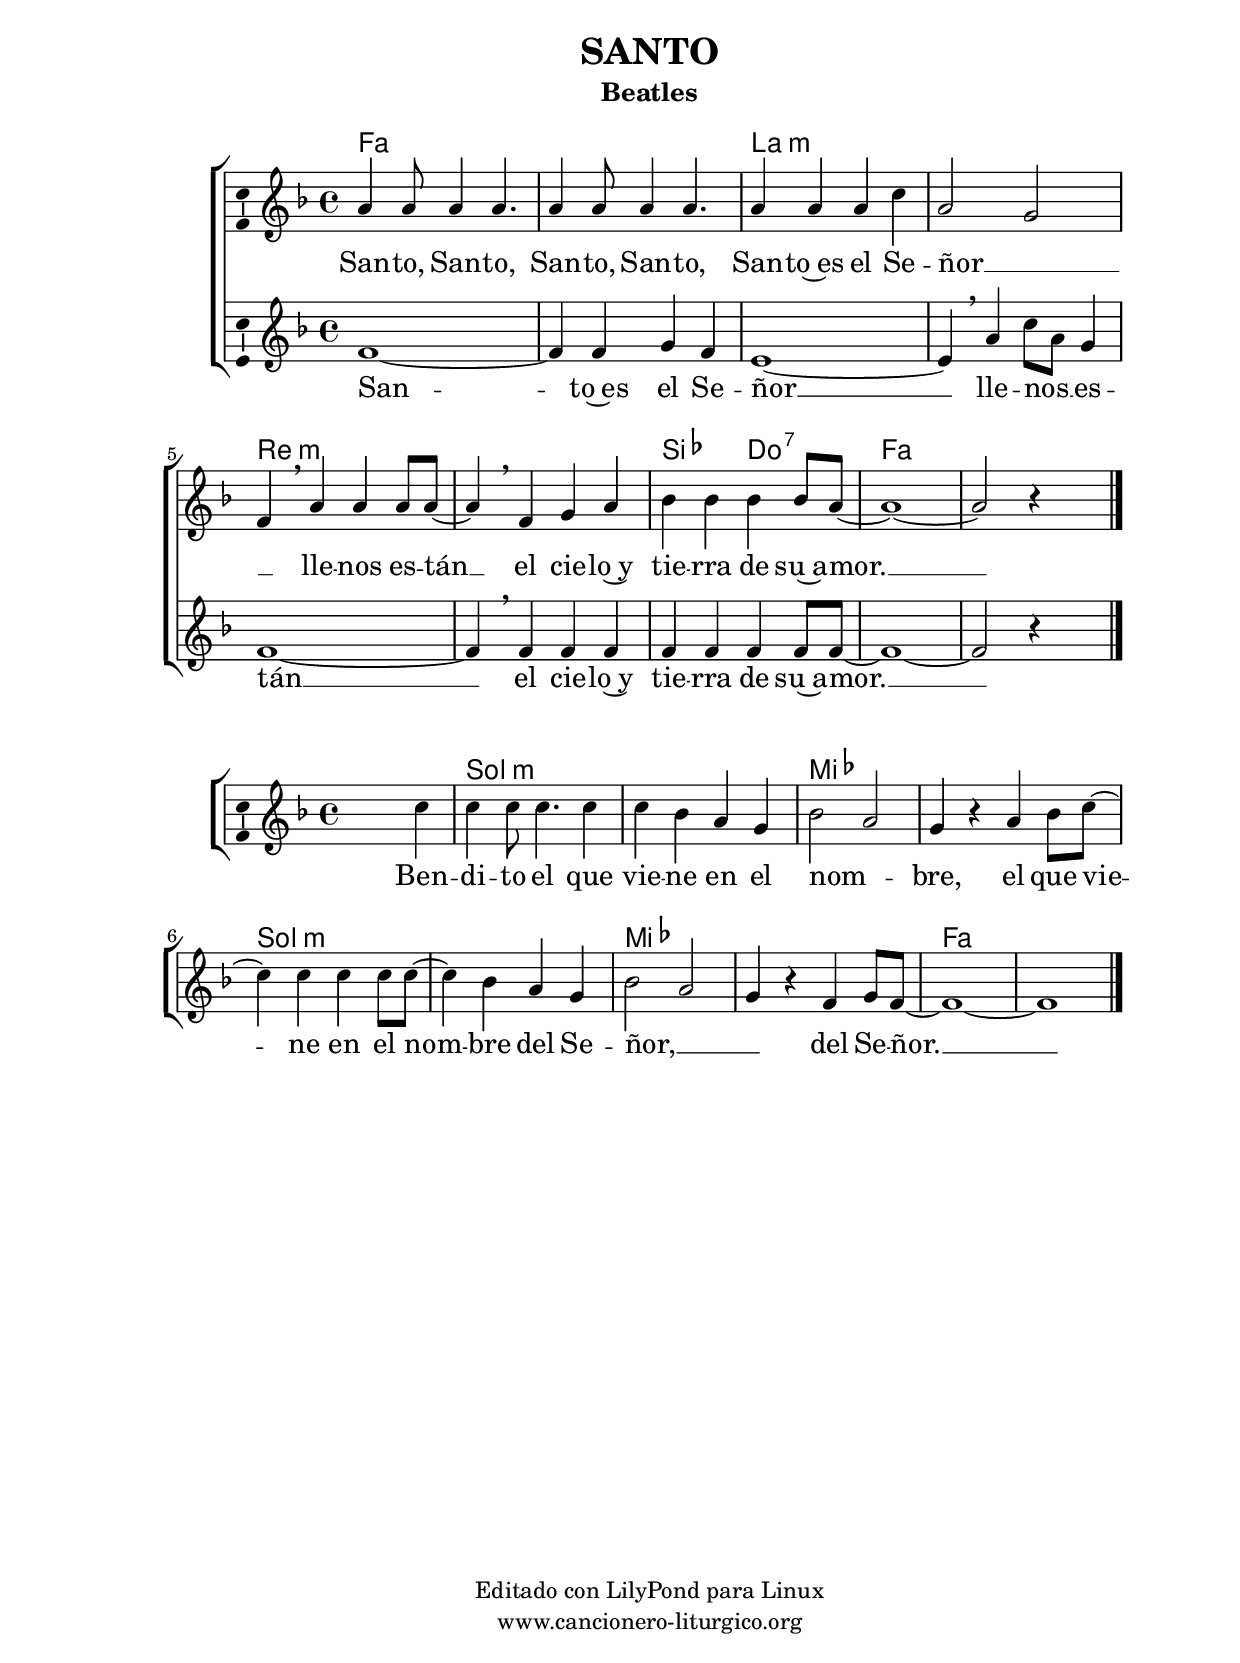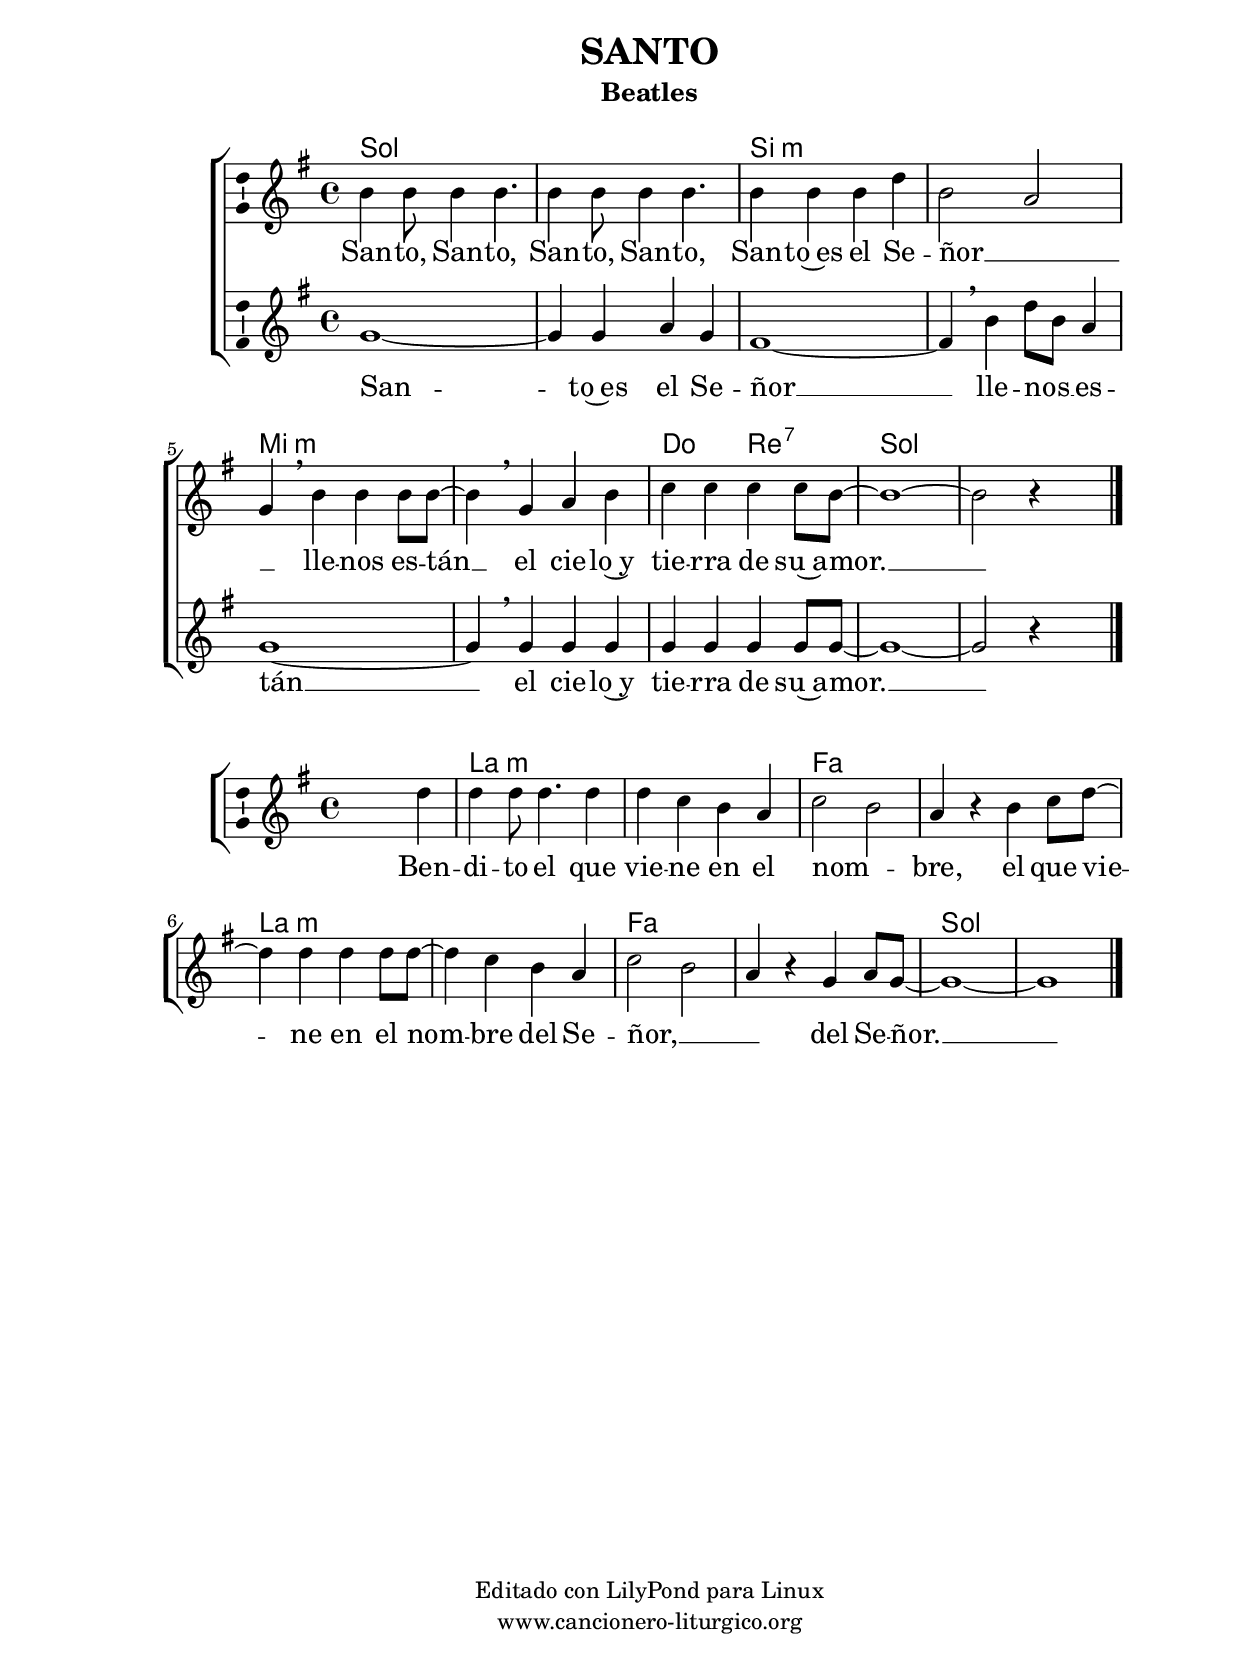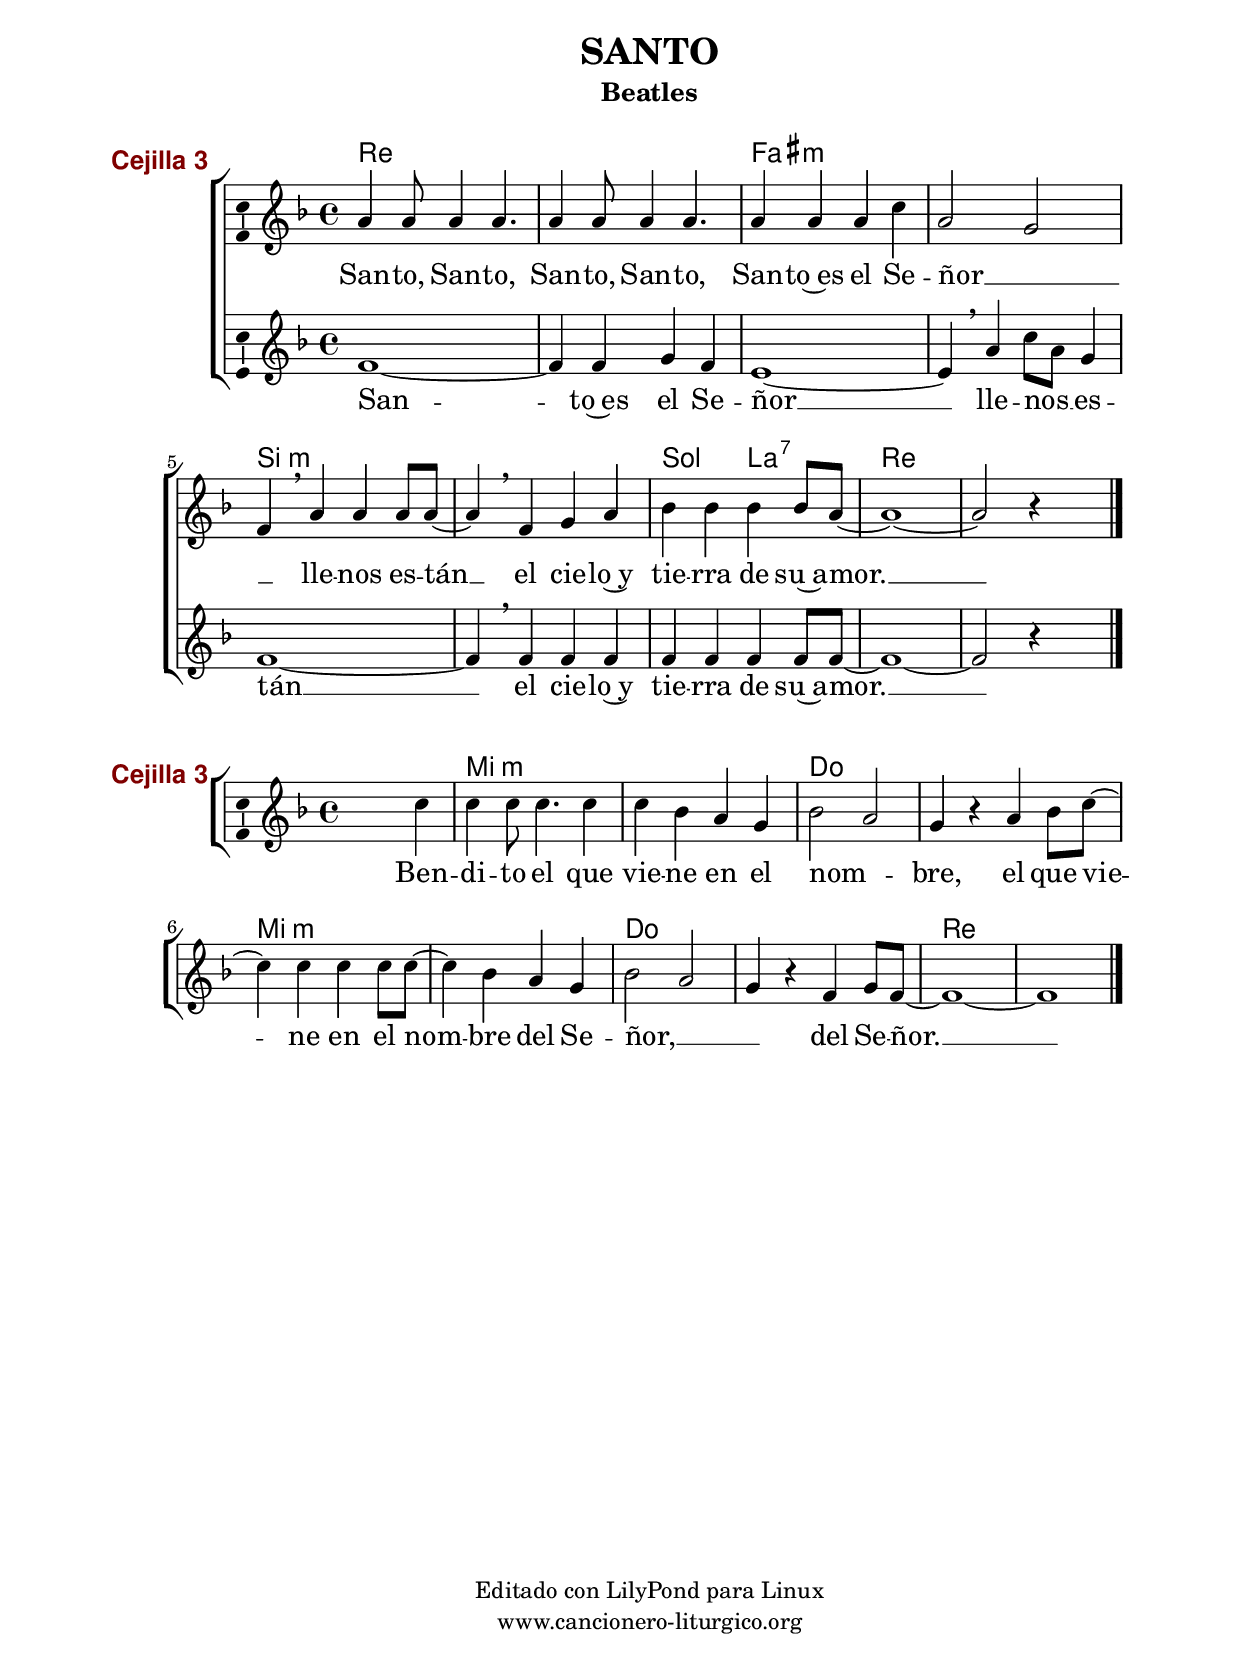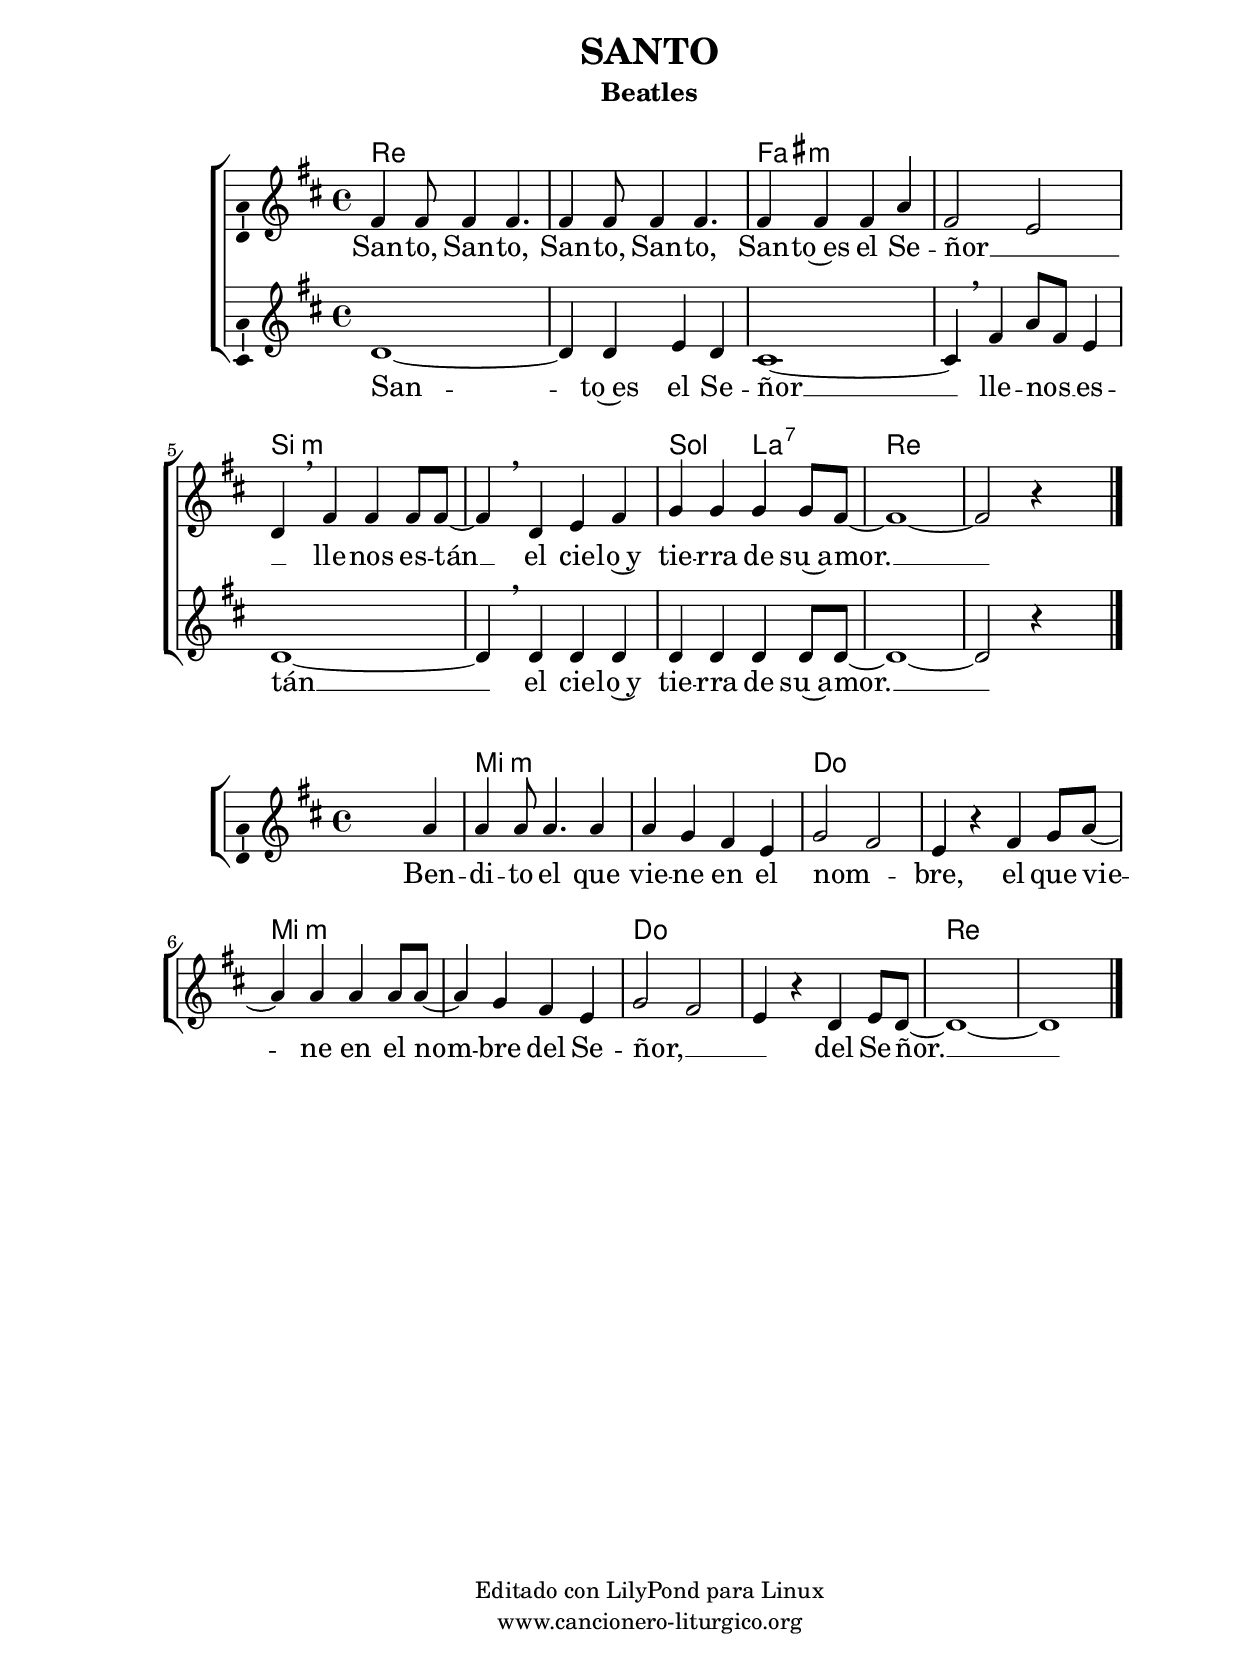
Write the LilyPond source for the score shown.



%versión de lilypond para la que se ha escrito esta partitura:
\version "2.16.0"

	%Tamaño papel
	#(set-default-paper-size "a4")
	%Tamaño partitura
	#(set-global-staff-size 20)
	%No responde al pulsar sobre una nota
	#(ly:set-option 'point-and-click #f)

%parámetros del encabezamiento:
\header {
	title = "SANTO"
	subtitle = "Beatles"
	composer = ""
	poet = ""
	meter = ""
	arranger = ""
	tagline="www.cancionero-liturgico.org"
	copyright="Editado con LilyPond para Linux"
	tiempo = ""
	usos = "Sanctus"
	letra = ""
	}

%parámetros asociados al papel:
\paper  {
	oddHeaderMarkup = \markup {\fill-line { \on-the-fly #not-first-page \fromproperty #'header:title \on-the-fly #not-first-page \fromproperty #'header:composer }}
	evenHeaderMarkup = \markup {\fill-line { \fromproperty #'header:composer \fromproperty #'header:title }}
	#(set-paper-size "a4")
	print-page-number = ##f
	first-page-number = 1
	print-first-page-number = ##f
%	head-separation = 3.0 \cm
	top-margin = 2.0 \cm
	bottom-margin = 0.5\cm
%%%	bottom-margin = -2.0\cm
	left-margin = 3.0 \cm
	line-width = 16.0 \cm 
	indent = 8\mm
	interscoreline = 2.\mm
	between-system-space = 15\mm
%	para que las partituras no llenen la hoja:
	ragged-bottom = ##t
%	idem para la última hoja:
	ragged-last-bottom = ##f
%	para que las partituras llenen el ancho del papel:
	ragged-last = ##f
	after-title-space = 2.5 \cm
%page-count=1
%system-count=8

	%Flexible Vertical Spacing
%	markup-markup-spacing =
%	#'((basic-distance . 15) (minimum-distance . 15) (padding . 3))
	markup-system-spacing =
	#'((basic-distance . 15) (minimum-distance . 15) (padding . 3))
	system-system-spacing =
	#'((basic-distance . 15) (minimum-distance . 15) (padding . 3))
	score-system-spacing =
	#'((basic-distance . 15) (minimum-distance . 15) (padding . 5))
%	top-system-spacing = % header
%	#'((basic-distance . 8) (minimum-distance . 0) (padding . 0))
%	top-markup-spacing =
%	#'((basic-distance . 20) (minimum-distance . 20) (padding . 0))
	last-bottom-spacing = % footer
	#'((basic-distance . 5) (minimum-distance . 5) (padding . 0))
%	score-markup-spacing =
%	#'((basic-distance . 16) (minimum-distance . 13) (padding . 0))

	}


%parámetros que afectan a toda la partitura:
global =  {
	%clave de sol (G):
	\clef G
	%armadura:
	\transpose d f'
	\key d \major
	\tempo 4=140
	\set Score.tempoHideNote = ##t
	}


acordes = {
	\italianChords
	\transpose d f'
	\chordmode {

d1 s fis:m s b:m s g2 a:7 d1 s

	}
}

melodia =
	\transpose d f'
{
	\time 4/4

fis4 fis8 fis4 fis4.
fis4 fis8 fis4 fis4.
fis4 fis fis a
fis2 e2
d4 \breathe fis4 fis fis8 fis8~
fis4 \breathe d e fis
g4 g g g8 fis8~
fis1~
fis2 r4 s4

	\bar "|."
	}

melodiados =
	\transpose d f'
{
	\time 4/4

d1~
d4 d e d
cis1~
cis4 \breathe fis4 a8 fis e4
d1~
d4 \breathe d4 d d
d4 d d d8 d8~
d1~
d2 r4 s4

	\bar "|."
	}

acordesest = {
	\italianChords
	\transpose d f'
	\chordmode {

s1
e1:m s c s e:m s c s d s

	}
}

melodiaest =
	\transpose d f'
{
	\time 4/4

s2 s4 a4
a4 a8 a4. a4
a4 g fis e
g2 fis
e4 r4 fis4 g8 a~
a4 a a a8 a~
a4 g fis e
g2 fis
e4 r4 d4 e8 d~
d1~
d1

	\bar "|."
	}

texto = \lyricmode {
San -- to, San -- to,
San -- to, San -- to,
San -- to~es el Se -- ñor __ _ _
lle -- nos es -- tán __ el cie -- lo~y
tie -- rra de su~a -- mor. __

	}

textodos = \lyricmode {
San -- to~es el Se -- ñor __
lle -- nos __ _ es -- tán __ el cie -- lo~y
tie -- rra de su~a -- mor. __

	}

textoest = \lyricmode {
Ben -- di -- to el que vie -- ne
en el nom -- _ bre,
el que vie -- ne en el nom -- bre
del Se -- ñor, __ _ _ del Se -- ñor. __

	}

acordesStaff = \context ChordNames = acordesStaff <<
	\set chordChanges = ##t
	\acordes
	>>

acordesestStaff = \context ChordNames = acordesestStaff <<
	\set chordChanges = ##t
	\acordesest
	>>

%%%%%%%%%%%%%%%%%%%%%%%%%%%%%%%%%%% CEJILLA %%%%%%%%%%%%%%%%%%%%%%%%%%%%%%%%%%%
acordescejilla = {
%%%	\override ChordNames.ChordName #'font-size = #-1
%%%	\override ChordNames.ChordName #'font-series = #'bold
	\transpose f d {
		\acordes
		}
	}

acordescejillaStaff = \context ChordNames = acordescejillaStaff <<
	\set Staff.instrumentName = \markup \with-color #darkred \larger \bold \sans "Cejilla 3"
	\set chordChanges = ##t
	\acordescejilla
	>>
acordesestcejilla = {
%%%	\override ChordNames.ChordName #'font-size = #-1
%%%	\override ChordNames.ChordName #'font-series = #'bold
	\transpose f d {
		\acordesest
		}
	}

acordesestcejillaStaff = \context ChordNames = acordesestcejillaStaff <<
	\set Staff.instrumentName = \markup \with-color #darkred \larger \bold \sans "Cejilla 3"
	\set chordChanges = ##t
	\acordesestcejilla
	>>
%%%%%%%%%%%%%%%%%%%%%%%%%%%%%%%%%%% CEJILLA %%%%%%%%%%%%%%%%%%%%%%%%%%%%%%%%%%%

vozStaff = \context Voice = vozStaff
\with {\consists "Ambitus_engraver"}
<<
	\set Staff.midiInstrument = #"electric guitar (jazz)"
	\set Staff.midiMinimumVolume = #0.7
	\set Staff.midiMaximumVolume = #0.9
	\global
	\relative c' \melodia
	>>

vozdosStaff = \context Voice = vozdosStaff
\with {\consists "Ambitus_engraver"}
<<
	\set Staff.midiInstrument = #"english horn"
	\set Staff.midiMinimumVolume = #0.7
	\set Staff.midiMaximumVolume = #0.9
	\global
	\relative c' \melodiados
	>>

vozestStaff = \context Voice = vozestStaff
\with {\consists "Ambitus_engraver"}
<<
	\set Staff.midiInstrument = #"electric guitar (jazz)"
	\set Staff.midiMinimumVolume = #0.7
	\set Staff.midiMaximumVolume = #0.9
	\global
	\relative c' \melodiaest
	>>

textoStaff = \context Lyrics = textoStaff <<
	\lyricsto vozStaff \texto
	>>

textodosStaff = \context Lyrics = textodosStaff <<
	\lyricsto vozdosStaff \textodos
	>>

textoestStaff = \context Lyrics = textoestStaff <<
	\lyricsto vozestStaff \textoest
	>>

\book {
	\score {
		\context ChoirStaff {
%			\override StaffGroup.SystemStartBracket #'collapse-height = #1
%			\override Score.SystemStartBar #'collapse-height = #1
			<<
			\acordesStaff
			\vozStaff
			\textoStaff
			\vozdosStaff
			\textodosStaff
			>>
			}
		\layout {
	    		\context {
				\Lyrics
				\override LyricText #'font-size = #2
				}
	   		 \context {
				\Score
				\override StaffSymbol #'staff-space = #(magstep +3)
				}
			}
		}
	\score {
		\context ChoirStaff {
			\override StaffGroup.SystemStartBracket #'collapse-height = #1
			\override Score.SystemStartBar #'collapse-height = #1
			<<
			\acordesestStaff
			\vozestStaff
			\textoestStaff
			>>
			}
		\layout {
	    		\context {
				\Lyrics
				\override LyricText #'font-size = #2
				}
	   		 \context {
				\Score
				\override StaffSymbol #'staff-space = #(magstep +3)
				}
			}
		}
	\score {
		\unfoldRepeats
		\context ChoirStaff {
			<<
			\acordesStaff
			\vozStaff
			\vozdosStaff
			>>
			<<
			\acordesestStaff
			\vozestStaff
			>>
			}
		\midi {
	  		\context {
	  			\Score
				tempoWholesPerMinute = #(ly:make-moment 70 4)
				}
			}
		}
	}


%Partitura para guitarra
#(define output-suffix "G")
\book {
	\score {
		\context ChoirStaff {
%			\override StaffGroup.SystemStartBracket #'collapse-height = #1
%			\override Score.SystemStartBar #'collapse-height = #1
			<<
			\acordescejillaStaff
			\vozStaff
			\textoStaff
			\vozdosStaff
			\textodosStaff
			>>
			}
		\layout {
%%%%%%%%%%%%%%%%%%%%%%%%%%%%%%%%%%% CEJILLA %%%%%%%%%%%%%%%%%%%%%%%%%%%%%%%%%%%
			\context {
				\ChordNames \consists Instrument_name_engraver
				}
%%%%%%%%%%%%%%%%%%%%%%%%%%%%%%%%%%% CEJILLA %%%%%%%%%%%%%%%%%%%%%%%%%%%%%%%%%%%
	    		\context {
				\Lyrics
				\override LyricText #'font-size = #2
				}
	   		 \context {
				\Score
				\override StaffSymbol #'staff-space = #(magstep +3)
				}
			}
		}
	\score {
		\context ChoirStaff {
			\override StaffGroup.SystemStartBracket #'collapse-height = #1
			\override Score.SystemStartBar #'collapse-height = #1
			<<
			\acordesestcejillaStaff
			\vozestStaff
			\textoestStaff
			>>
			}
		\layout {
%%%%%%%%%%%%%%%%%%%%%%%%%%%%%%%%%%% CEJILLA %%%%%%%%%%%%%%%%%%%%%%%%%%%%%%%%%%%
			\context {
				\ChordNames \consists Instrument_name_engraver
				}
%%%%%%%%%%%%%%%%%%%%%%%%%%%%%%%%%%% CEJILLA %%%%%%%%%%%%%%%%%%%%%%%%%%%%%%%%%%%
	    		\context {
				\Lyrics
				\override LyricText #'font-size = #2
				}
	   		 \context {
				\Score
				\override StaffSymbol #'staff-space = #(magstep +3)
				}
			}
		}
	}


#(define output-suffix "C")
\book {
	\score {
		\context ChoirStaff {
%			\override StaffGroup.SystemStartBracket #'collapse-height = #1
%			\override Score.SystemStartBar #'collapse-height = #1
\transpose c d
			<<
			\acordesStaff
			\vozStaff
			\textoStaff
			\vozdosStaff
			\textodosStaff
			>>
			}
		\layout {
	    		\context {
				\Lyrics
				\override LyricText #'font-size = #2
				}
	   		 \context {
				\Score
				\override StaffSymbol #'staff-space = #(magstep +3)
				}
			}
		}
	\score {
		\context ChoirStaff {
			\override StaffGroup.SystemStartBracket #'collapse-height = #1
			\override Score.SystemStartBar #'collapse-height = #1
\transpose c d
			<<
			\acordesestStaff
			\vozestStaff
			\textoestStaff
			>>
			}
		\layout {
	    		\context {
				\Lyrics
				\override LyricText #'font-size = #2
				}
	   		 \context {
				\Score
				\override StaffSymbol #'staff-space = #(magstep +3)
				}
			}
		}
	}


#(define output-suffix "S")
\book {
	\score {
		\context ChoirStaff {
%			\override StaffGroup.SystemStartBracket #'collapse-height = #1
%			\override Score.SystemStartBar #'collapse-height = #1
\transpose c a,
			<<
			\acordesStaff
			\vozStaff
			\textoStaff
			\vozdosStaff
			\textodosStaff
			>>
			}
		\layout {
	    		\context {
				\Lyrics
				\override LyricText #'font-size = #2
				}
	   		 \context {
				\Score
				\override StaffSymbol #'staff-space = #(magstep +3)
				}
			}
		}
	\score {
		\context ChoirStaff {
			\override StaffGroup.SystemStartBracket #'collapse-height = #1
			\override Score.SystemStartBar #'collapse-height = #1
\transpose c a,
			<<
			\acordesestStaff
			\vozestStaff
			\textoestStaff
			>>
			}
		\layout {
	    		\context {
				\Lyrics
				\override LyricText #'font-size = #2
				}
	   		 \context {
				\Score
				\override StaffSymbol #'staff-space = #(magstep +3)
				}
			}
		}
	}


